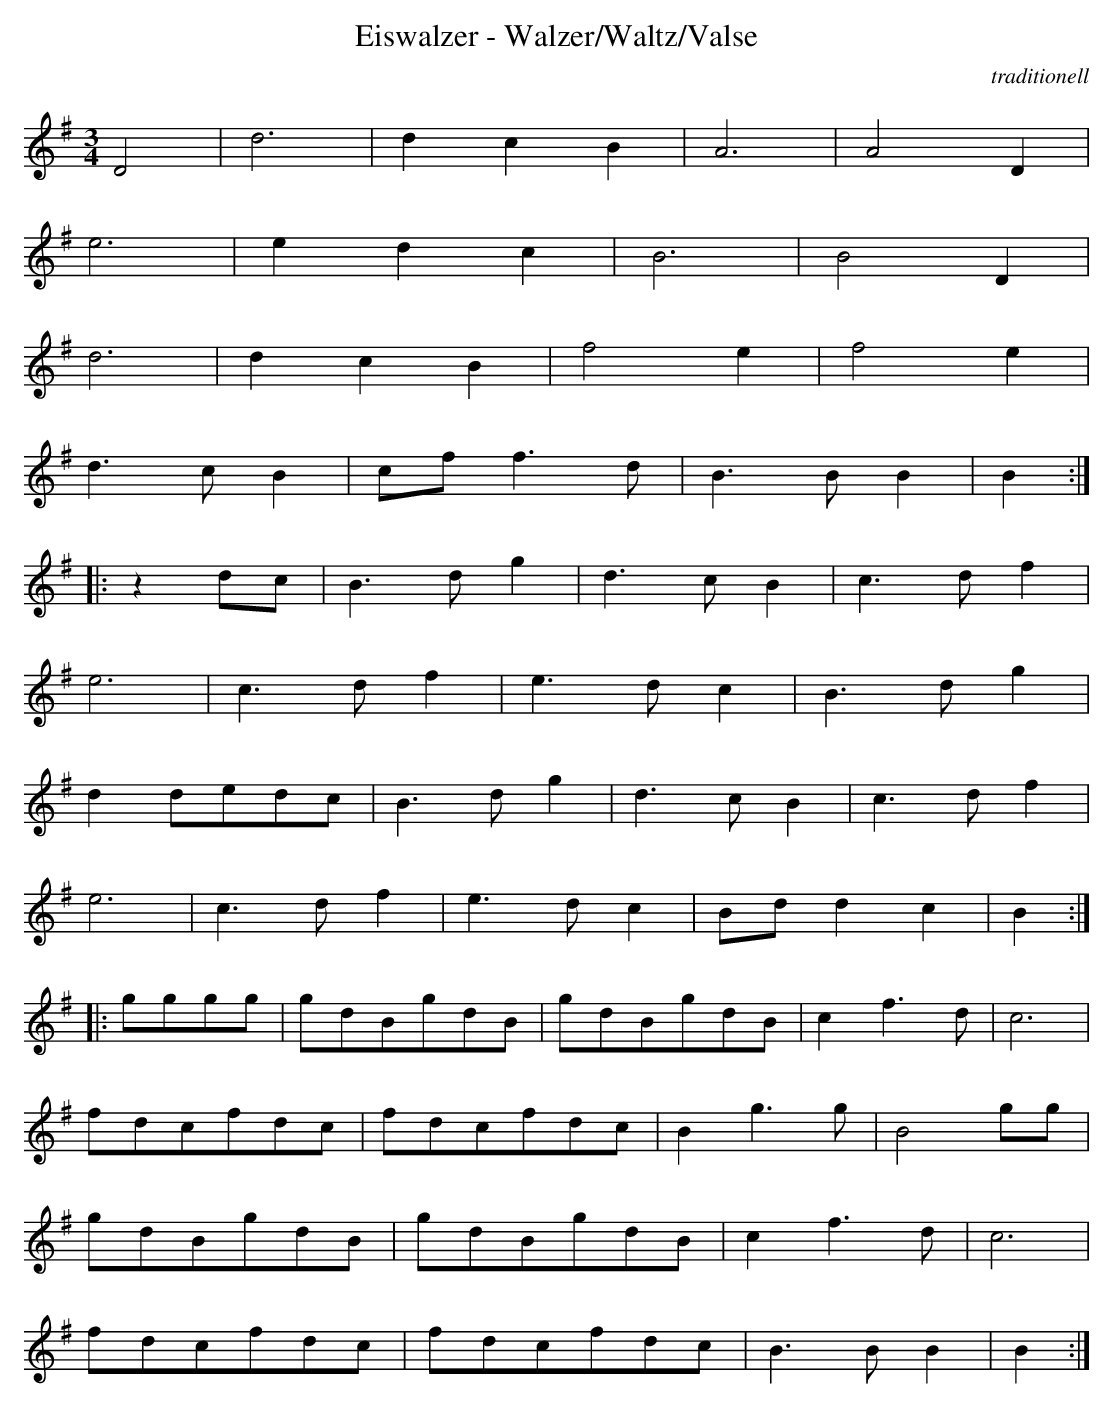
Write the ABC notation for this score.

X:1
T:Eiswalzer - Walzer/Waltz/Valse
C:traditionell
M:3/4
L:1/4
K:G
D2|d3|dcB|A3|A2D|
e3|edc|B3|B2D|
d3|dcB|f2e|f2e|
d>cB|c/f/f>d|B>BB|B:|
|:zd/c/|B>dg|d>cB|c>df|
e3|c>df|e>dc|B>dg|
dd/e/d/c/|B>dg|d>cB|c>df|
e3|c>df|e>dc|B/d/dc|B:|
|:g/g/g/g/|g/d/B/g/d/B/|g/d/B/g/d/B/|cf>d|c3|
f/d/c/f/d/c/|f/d/c/f/d/c/|Bg>g|B2g/g/|
g/d/B/g/d/B/|g/d/B/g/d/B/|cf>d|c3|
f/d/c/f/d/c/|f/d/c/f/d/c/|B>BB|B:|
